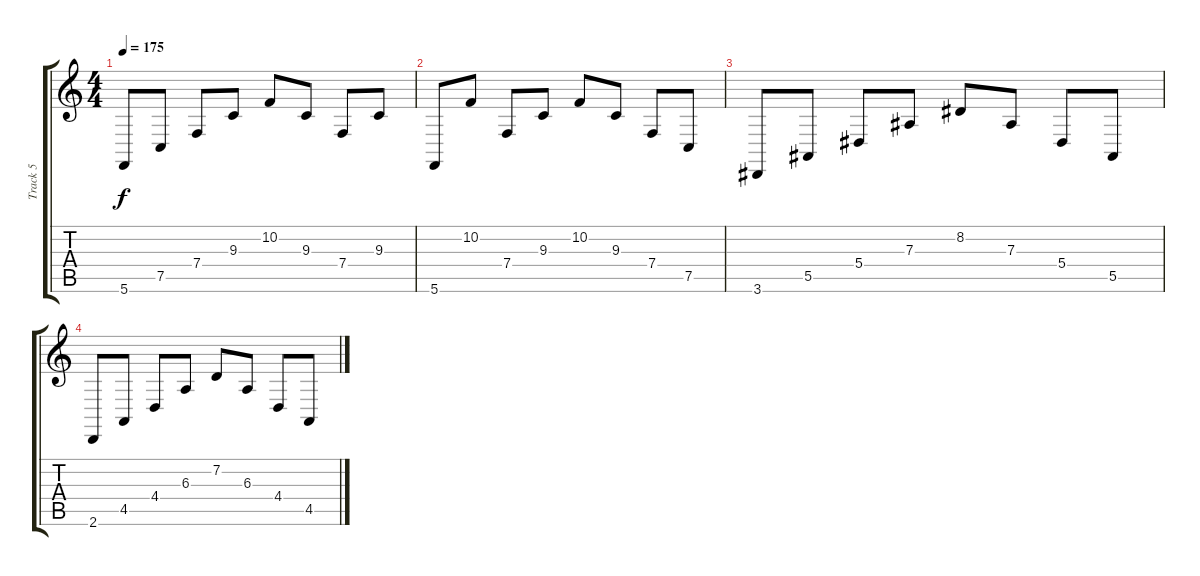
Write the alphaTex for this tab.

\track ("Track 5" "Track 5") {instrument stringensemble1}
\staff {score tabs}
\tuning (C4 G3 Eb3 Bb2 F2 C2) {hide}
\ts (4 4)
\tempo 175
\clef g2
\ks c
5.6.8{dy f} 7.5.8 7.4.8 9.3.8 10.2.8 9.3.8 7.4.8 9.3.8 |
5.6.8 10.2.8 7.4.8 9.3.8 10.2.8 9.3.8 7.4.8 7.5.8 |
3.6.8 5.5.8 5.4.8 7.3.8 8.2.8 7.3.8 5.4.8 5.5.8 |
2.6.8 4.5.8 4.4.8 6.3.8 7.2.8 6.3.8 4.4.8 4.5.8
